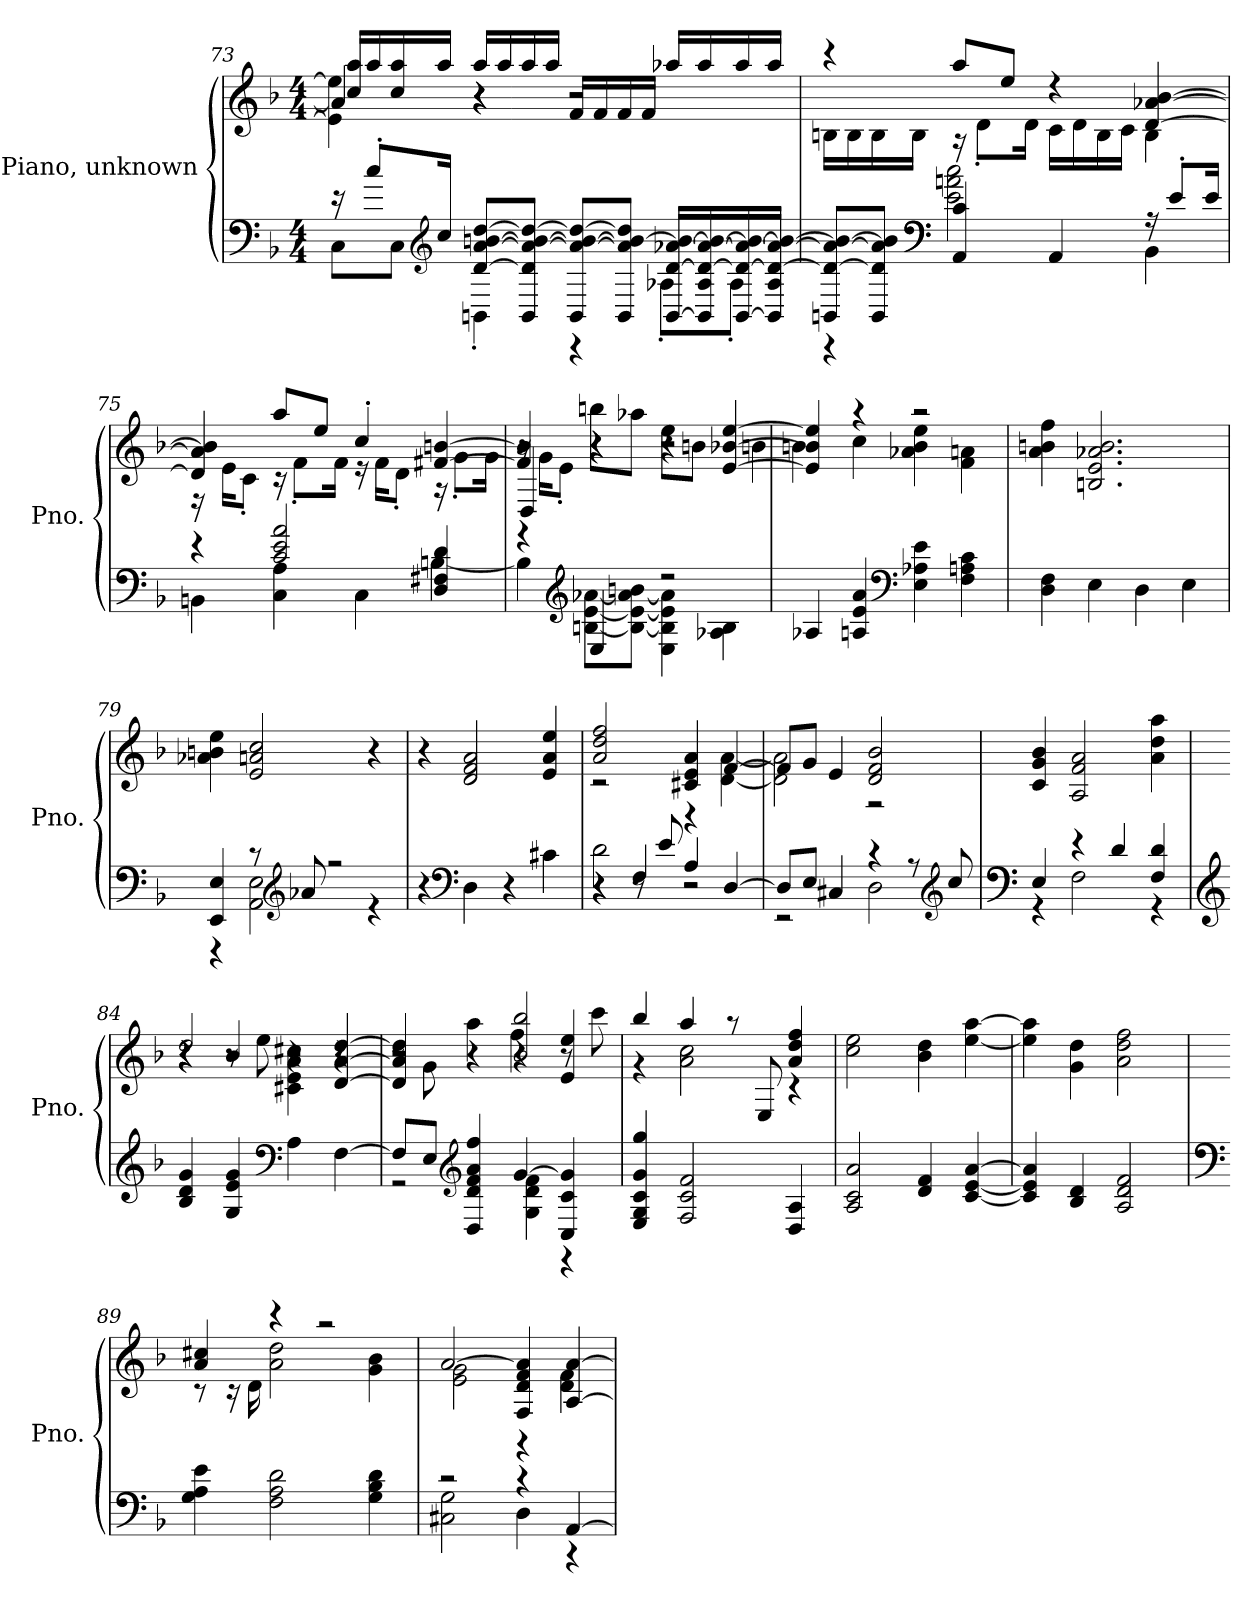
**kern	**kern
*part1	*part1
*staff2	*staff1
*I"Piano, unknown	*
*I'Pno.	*
!!LO:LB:g=z
*clefF4	*clefG2
*k[b-]	*k[b-]
*M4/4	*M4/4
=73	=73
*^	*^
*	*	*	*^
16r	8C\L	4a/]	4e\] 4ee\]	16cc/ 16aa/LL
8cc'/L	.	.	.	16aa/
.	8C\J	.	.	16cc/ 16aa/
*clefG2	*	*	*	*
16cc/Jk	.	.	.	16aa/JJ
[8d/ [8a/ [8bn/ [8dd/L	4BBn'\	4r	4r	16aa/LL
.	.	.	.	16aa/
8BB/ 8d/] 8a/_ 8b/_ 8dd/_J	.	.	.	16aa/
.	.	.	.	16aa/JJ
8BB/ 8a/_ 8b/_ 8dd/_L	4r	2r	2r	16f/LL
.	.	.	.	16f/
8BB/ 8a/] 8b/_ 8dd/]J	.	.	.	16f/
.	.	.	.	16f/JJ
[16BB/ [16d/ [16a-X/ 16b/_LL	8A-X'\L	.	.	16aa-X/LL
16BB/] 16A-/ 16d/_ 16a-/_ 16b/_	.	.	.	16aa-/
[16BB/ 16d/_ 16a-/_ 16b/_	8A-'\J	.	.	16aa-/
16BB/] 16A-/ 16d/_ 16a-/_ 16b/_JJ	.	.	.	16aa-/JJ
*	*	*	*v	*v
=74	=74	=74	=74
8BBn/ 8d/_ 8a-/_ 8b/_L	4r	4r	16Bn\LL
.	.	.	16B\
8BB/ 8d/] 8a-/] 8b/]J	.	.	16B\
.	.	.	16B\JJ
*clefF4	*	*	*
4AA/ 4c/	2e\ 2an\ 2cc\	8aa/L	16r
.	.	.	8d'\L
.	.	8ee/J	.
.	.	.	16d\Jk
4AA/	.	4r	16c\LL
.	.	.	16d\
.	.	.	16B\
.	.	.	16c\JJ
16r	4BB\	[4d/ [4a-X/ [4b-/	4B\
8e'/L	.	.	.
16e/Jk	.	.	.
!!LO:LB:g=z	!!
=75	=75	=75	=75
4r	4BBn\	4d/] 4a-/] 4b-/]	16r
.	.	.	16e\KL
.	.	.	8c'\J
2c/ 2e/ 2a/	4C\ 4A\	8aa/L	16r
.	.	.	8f'\L
.	.	8ee/J	.
.	.	.	16f\Jk
.	4C\	4cc'/	16r
.	.	.	16f\KL
.	.	.	8d'\J
4D/ 4F#X/ 4d/	[4Bn\	[4f#X/ [4bn/	16r
.	.	.	8g'\L
.	.	.	16g\Jk
=76	=76	=76	=76
*	*	*	*^
4r	4B\]	4f#/] 4b/]	16r	4D/
.	.	.	16g\KL	.
.	.	.	8e'\J	.
*clefG2	*	*	*	*
4E/	[8Bn\ [8e\ [8a-X\L	4r	8bbn\L	4r
.	8B\_ 8e\_ 8a-\_ 8bn\J	.	8aa-X\J	.
2r	4E\ 4B\] 4e\] 4a-\]	4r	8ee\L	2r
.	.	.	8bn\J	.
.	4A-X\ 4B\	[4e/ [4b-X/ [4ee/	4bn\	.
*v	*v	*	*	*
*	*	*v	*v
=77	=77	=77
4A-X/	4e/] 4b-/] 4ee/]	4bn\
4An/ 4e/ 4a/	4r	4cc\
*clefF4	*	*
4E\ 4A-X\ 4e\	2r	4a-X\ 4b\ 4ee\
4F\ 4An\ 4c\	.	4f\ 4an\
*	*v	*v
!!LO:PB:g=z
=78	=78
4D\ 4F\	4a\ 4bn\ 4ff\
4E\	2.Bn/ 2.e/ 2.a-X/ 2.b/
4D\	.
4E\	.
=79	=79
*^	*
4EE/ 4E/	4r	4a-X\ 4bn\ 4ee\
8r	2AA\ 2E\	2e/ 2an/ 2cc/
*clefG2	*	*
8a-X/	.	.
2r	.	.
.	4r	4r
*v	*v	*
=80	=80
4r	4r
*clefF4	*
4D\	2d/ 2f/ 2a/
4r	.
4c#X\	4e/ 4a/ 4ee/
=81	=81
*^	*^
*	*^	*	*
4r	2d\	4r	2a/ 2dd/ 2ff/	2r
8r	.	4F/	.	.
8e/	.	.	.	.
4A/	2r	2r	4c#X/ 4e/ 4a/	4r
[4D/	.	.	[4f/	[4d\ [4a\
*	*v	*v	*	*
=82	=82	=82	=82
8D/L]	2r	8f/L]	2d\] 2a\]
8E/J	.	8g/J	.
4C#X/	.	4e/	.
4r	2D\	2d/ 2f/ 2b-/	2r
8r	.	.	.
*clefG2	*	*	*
8cc/	.	.	.
*	*	*v	*v
!!LO:LB:g=z
=83	=83	=83
*clefF4	*	*
4E/	4r	4c/ 4g/ 4b-/
4r	2F\	2A/ 2f/ 2a/
4d/	.	.
4F/ 4d/	4r	4a\ 4dd\ 4aa\
*v	*v	*
=84	=84
*clefG2	*
*	*^
*	*	*^
4B-/ 4d/ 4g/	2dd/	4r	4r
4G/ 4e/ 4g/	.	8r	4b-/
.	.	8ee\	.
*clefF4	*	*	*
4A\	2r	4c#X\ 4e\ 4a\ 4cc#X\	4r
[4F\	.	4r	[4d/ [4a/ [4dd/
=85	=85	=85	=85
*^	*	*	*
8F/L]	2r	2r	8r	4d/] 4a/] 4dd/]
8E/J	.	.	8g\	.
*clefG2	*	*	*	*
4D/ 4d/ 4f/ 4a/ 4ff/	.	.	4aa\	4r
[4g/	4G\ 4d\ 4f\	2b-/ 2bb-/	4ff\	4r
4C/ 4c/ 4g/]	4r	.	8r	4e/ 4ee/
.	.	.	8ccc\	.
*v	*v	*	*	*
*	*	*v	*v
=86	=86	=86
4E/ 4G/ 4c/ 4g/ 4gg/	4bb-/	4r
2F/ 2c/ 2f/	4aa/	2a\ 2cc\
.	8r	.
.	8E/	.
4D/ 4A/	4a/ 4dd/ 4ff/	4r
*	*v	*v
=87	=87
2A/ 2c/ 2a/	2cc\ 2ee\
4d/ 4f/	4b-\ 4dd\
[4c/ [4e/ [4a/	[4ee\ [4aa\
=88	=88
4c/] 4e/] 4a/]	4ee\] 4aa\]
4B-/ 4d/	4g\ 4dd\
2A/ 2d/ 2f/	2a\ 2dd\ 2ff\
!!LO:LB:g=z
=89	=89
*clefF4	*
*	*^
4G\ 4A\ 4e\	4a/ 4cc#X/	8r
.	.	16r
.	.	16d\
2F\ 2A\ 2d\	4r	2a\ 2dd\
.	2r	.
4G\ 4B-\ 4d\	.	4g\ 4b-\
=90	=90	=90
*^	*	*
2r	2C#X\ 2G\	[2a/	2e\ 2g\
4r	4D\	4F/ 4d/ 4f/ 4a/]	4r
[4AA/	4r	[4A/ [4a/	4d\ 4f\
*v	*v	*	*
*	*v	*v
=	=
*-	*-
